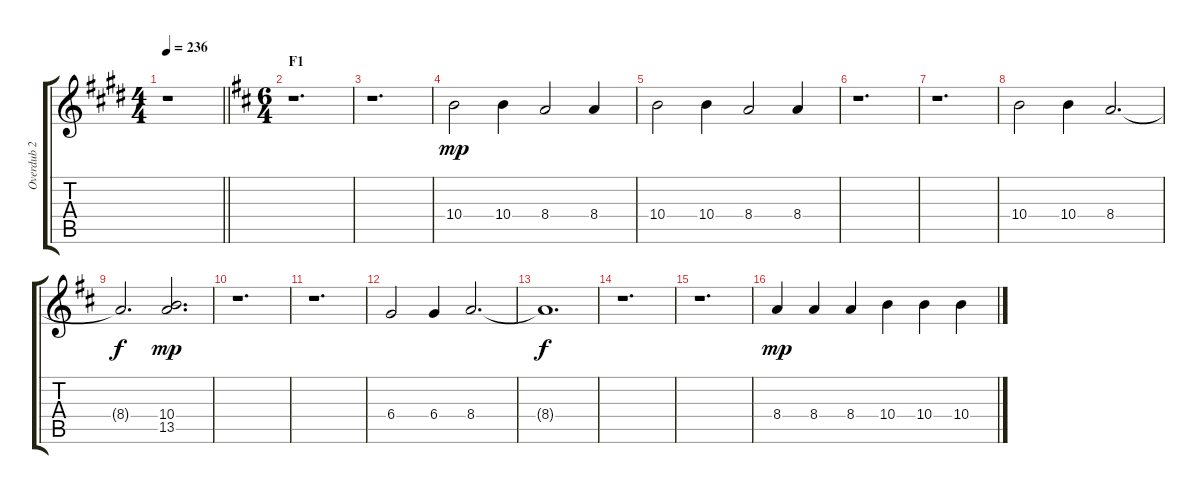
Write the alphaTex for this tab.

\track ("Overdub 2" "Overdub 2") {instrument distortionguitar}
\staff {score tabs}
\tuning (Eb4 Bb3 Gb3 Db3 Ab2 Db2) {hide}
\ts (4 4)
\tempo 236
\clef g2
\barLineRight lightlight
\ks c#minor
r.1{dy f} |
\ts (6 4)
\section ("" "F1")
\ks d
r.1{d} |
r.1{d} |
10.4.2{dy mp} 10.4.4 8.4.2 8.4.4 |
10.4.2 10.4.4 8.4.2 8.4.4 |
r.1{d} |
r.1{d} |
10.4.2 10.4.4 8.4.2{d} |
8.4{t}.2{d dy f} (10.4 13.5).2{d dy mp} |
r.1{d} |
r.1{d} |
6.4.2 6.4.4 8.4.2{d} |
8.4{t}.1{d dy f} |
r.1{d} |
r.1{d} |
8.4.4{dy mp} 8.4.4 8.4.4 10.4.4 10.4.4 10.4.4
